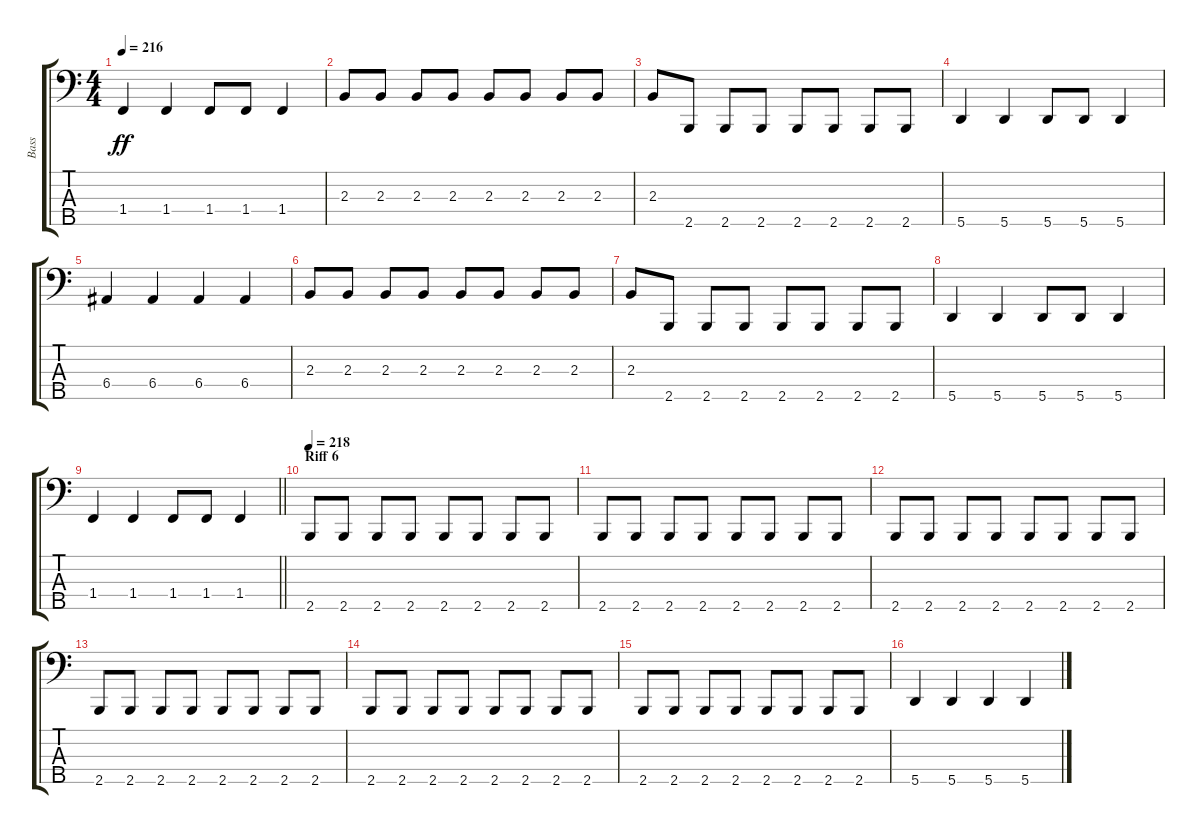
\track ("Bass" "Bass") {instrument electricbasspick}
\staff {score tabs}
\tuning (G2 D2 A1 E1 A0) {hide}
\ts (4 4)
\tempo 216
\clef f4
\ks c
1.4.4{dy ff} 1.4.4 1.4.8 1.4.8 1.4.4 |
2.3.8 2.3.8 2.3.8 2.3.8 2.3.8 2.3.8 2.3.8 2.3.8 |
2.3.8 2.5.8 2.5.8 2.5.8 2.5.8 2.5.8 2.5.8 2.5.8 |
5.5.4 5.5.4 5.5.8 5.5.8 5.5.4 |
6.4.4 6.4.4 6.4.4 6.4.4 |
2.3.8 2.3.8 2.3.8 2.3.8 2.3.8 2.3.8 2.3.8 2.3.8 |
2.3.8 2.5.8 2.5.8 2.5.8 2.5.8 2.5.8 2.5.8 2.5.8 |
5.5.4 5.5.4 5.5.8 5.5.8 5.5.4 |
\barLineRight lightlight
1.4.4 1.4.4 1.4.8 1.4.8 1.4.4 |
\section ("" "Riff 6")
\tempo 218
2.5.8 2.5.8 2.5.8 2.5.8 2.5.8 2.5.8 2.5.8 2.5.8 |
2.5.8 2.5.8 2.5.8 2.5.8 2.5.8 2.5.8 2.5.8 2.5.8 |
2.5.8 2.5.8 2.5.8 2.5.8 2.5.8 2.5.8 2.5.8 2.5.8 |
2.5.8 2.5.8 2.5.8 2.5.8 2.5.8 2.5.8 2.5.8 2.5.8 |
2.5.8 2.5.8 2.5.8 2.5.8 2.5.8 2.5.8 2.5.8 2.5.8 |
2.5.8 2.5.8 2.5.8 2.5.8 2.5.8 2.5.8 2.5.8 2.5.8 |
5.5.4 5.5.4 5.5.4 5.5.4
